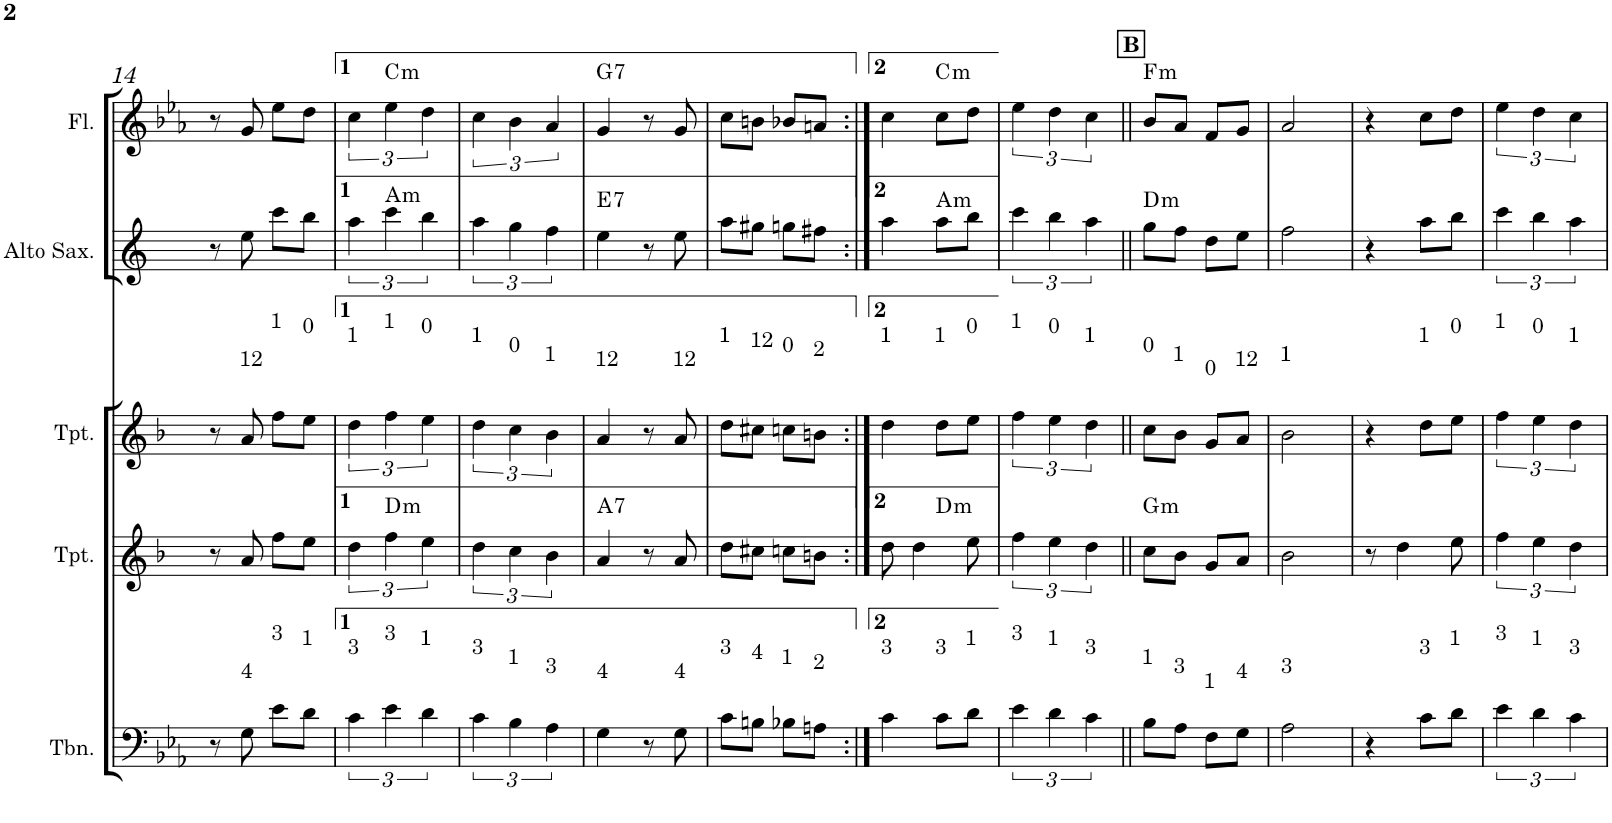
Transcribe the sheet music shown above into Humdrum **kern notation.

**kern	**kern	**harte	**kern	**kern	**harte	**kern	**harte
*part5	*part4	*part4	*part3	*part2	*part2	*part1	*part1
*staff5	*staff4	*	*staff3	*staff2	*	*staff1	*
*I"C clavF	*I"Bb	*	*I"Bb - Pirata	*I"Eb	*	*I"C clavG	*
!!LO:PB:g=z
*clefF4	*clefG2	*	*clefG2	*clefG2	*	*clefG2	*
*	*Trd1c2	*	*Trd1c2	*Trd5c9	*	*	*
*k[b-e-a-]	*k[b-]	*	*k[b-]	*k[]	*	*k[b-e-a-]	*
*E-:	*F:	*	*F:	*	*	*E-:	*
*M2/4	*M2/4	*	*M2/4	*M2/4	*	*M2/4	*
=14	=14	=14	=14	=14	=14	=14	=14
8r	8r	.	8r	8r	.	8r	.
!	!	!	!LO:TX:a:t=12	!	!	!	!
!LO:TX:a:t=4	!	!	!	!	!	!	!
8G\	8a/	.	8a/	8ee\	.	8g/	.
!	!	!	!LO:TX:a:t=1	!	!	!	!
!LO:TX:a:t=3	!	!	!	!	!	!	!
8e-\L	8ff\L	.	8ff\L	8ccc\L	.	8ee-\L	.
!	!	!	!LO:TX:a:t=0	!	!	!	!
!LO:TX:a:t=1	!	!	!	!	!	!	!
8d\J	8ee\J	.	8ee\J	8bb\J	.	8dd\J	.
=15	=15	=15	=15	=15	=15	=15	=15
!	!	!	!LO:TX:a:t=1	!	!	!	!
!LO:TX:a:t=3	!	!	!	!	!	!	!
6c\	6dd\	.	6dd\	6aa\	.	6cc\	.
!	!	!	!LO:TX:a:t=1	!	!	!	!
!LO:TX:a:t=3	!	!LO:H:kt=m	!	!	!LO:H:kt=m	!	!LO:H:kt=m
6e-\	6ff\	D:min	6ff\	6ccc\	A:min	6ee-\	C:min
!	!	!	!LO:TX:a:t=0	!	!	!	!
!LO:TX:a:t=1	!	!	!	!	!	!	!
6d\	6ee\	.	6ee\	6bb\	.	6dd\	.
=16	=16	=16	=16	=16	=16	=16	=16
!	!	!	!LO:TX:a:t=1	!	!	!	!
!LO:TX:a:t=3	!	!	!	!	!	!	!
6c\	6dd\	.	6dd\	6aa\	.	6cc\	.
!	!	!	!LO:TX:a:t=0	!	!	!	!
!LO:TX:a:t=1	!	!	!	!	!	!	!
6B-\	6cc\	.	6cc\	6gg\	.	6b-\	.
!	!	!	!LO:TX:a:t=1	!	!	!	!
!LO:TX:a:t=3	!	!	!	!	!	!	!
6A-\	6b-\	.	6b-\	6ff\	.	6a-/	.
=17	=17	=17	=17	=17	=17	=17	=17
!	!	!	!LO:TX:a:t=12	!	!	!	!
!LO:TX:a:t=4	!	!LO:H:kt=7	!	!	!LO:H:kt=7	!	!LO:H:kt=7
4G\	4a/	A:7	4a/	4ee\	E:7	4g/	G:7
8r	8r	.	8r	8r	.	8r	.
!	!	!	!LO:TX:a:t=12	!	!	!	!
!LO:TX:a:t=4	!	!	!	!	!	!	!
8G\	8a/	.	8a/	8ee\	.	8g/	.
=18	=18	=18	=18	=18	=18	=18	=18
!	!	!	!LO:TX:a:t=1	!	!	!	!
!LO:TX:a:t=3	!	!	!	!	!	!	!
8c\L	8dd\L	.	8dd\L	8aa\L	.	8cc\L	.
!	!	!	!LO:TX:a:t=12	!	!	!	!
!LO:TX:a:t=4	!	!	!	!	!	!	!
8Bn\J	8cc#X\J	.	8cc#X\J	8gg#X\J	.	8bn\J	.
!	!	!	!LO:TX:a:t=0	!	!	!	!
!LO:TX:a:t=1	!	!	!	!	!	!	!
8B-X\L	8ccn\L	.	8ccn\L	8ggn\L	.	8b-X/L	.
!	!	!	!LO:TX:a:t=2	!	!	!	!
!LO:TX:a:t=2	!	!	!	!	!	!	!
8An\J	8bn\J	.	8bn\J	8ff#X\J	.	8an/J	.
=19:|!	=19:|!	=19:|!	=19:|!	=19:|!	=19:|!	=19:|!	=19:|!
!	!	!	!LO:TX:a:t=1	!	!	!	!
!LO:TX:a:t=3	!	!	!	!	!	!	!
*	*^	*	*	*	*	*	*
4c\	8dd\	4ryy	.	4dd\	4aa\	.	4cc\	.
.	4dd\	.	.	.	.	.	.	.
!	!	!	!	!LO:TX:a:t=1	!	!	!	!
!LO:TX:a:t=3	!	!	!LO:H:kt=m	!	!	!LO:H:kt=m	!	!LO:H:kt=m
8c\L	.	4ryy	D:min	8dd\L	8aa\L	A:min	8cc\L	C:min
!	!	!	!	!LO:TX:a:t=0	!	!	!	!
!LO:TX:a:t=1	!	!	!	!	!	!	!	!
8d\J	8ee\	.	.	8ee\J	8bb\J	.	8dd\J	.
=20	=20	=20	=20	=20	=20	=20	=20	=20
!	!	!	!	!LO:TX:a:t=1	!	!	!	!
!LO:TX:a:t=3	!	!	!	!	!	!	!	!
*	*v	*v	*	*	*	*	*	*
6e-\	6ff\	.	6ff\	6ccc\	.	6ee-\	.
!	!	!	!LO:TX:a:t=0	!	!	!	!
!LO:TX:a:t=1	!	!	!	!	!	!	!
6d\	6ee\	.	6ee\	6bb\	.	6dd\	.
!	!	!	!LO:TX:a:t=1	!	!	!	!
!LO:TX:a:t=3	!	!	!	!	!	!	!
6c\	6dd\	.	6dd\	6aa\	.	6cc\	.
!!LO:REH:place=s1:a:B:cj:t=B
=21||	=21||	=21||	=21||	=21||	=21||	=21||	=21||
!	!	!	!LO:TX:a:t=0	!	!	!	!
!LO:TX:a:t=1	!	!LO:H:kt=m	!	!	!LO:H:kt=m	!	!LO:H:kt=m
8B-\L	8cc\L	G:min	8cc\L	8gg\L	D:min	8b-/L	F:min
!	!	!	!LO:TX:a:t=1	!	!	!	!
!LO:TX:a:t=3	!	!	!	!	!	!	!
8A-\J	8b-\J	.	8b-\J	8ff\J	.	8a-/J	.
!	!	!	!LO:TX:a:t=0	!	!	!	!
!LO:TX:a:t=1	!	!	!	!	!	!	!
8F\L	8g/L	.	8g/L	8dd\L	.	8f/L	.
!	!	!	!LO:TX:a:t=12	!	!	!	!
!LO:TX:a:t=4	!	!	!	!	!	!	!
8G\J	8a/J	.	8a/J	8ee\J	.	8g/J	.
=22	=22	=22	=22	=22	=22	=22	=22
!	!	!	!LO:TX:a:t=1	!	!	!	!
!LO:TX:a:t=3	!	!	!	!	!	!	!
2A-\	2b-\	.	2b-\	2ff\	.	2a-/	.
=23	=23	=23	=23	=23	=23	=23	=23
4r	8r	.	4r	4r	.	4r	.
.	4dd\	.	.	.	.	.	.
!	!	!	!LO:TX:a:t=1	!	!	!	!
!LO:TX:a:t=3	!	!	!	!	!	!	!
8c\L	.	.	8dd\L	8aa\L	.	8cc\L	.
!	!	!	!LO:TX:a:t=0	!	!	!	!
!LO:TX:a:t=1	!	!	!	!	!	!	!
8d\J	8ee\	.	8ee\J	8bb\J	.	8dd\J	.
=24	=24	=24	=24	=24	=24	=24	=24
!	!	!	!LO:TX:a:t=1	!	!	!	!
!LO:TX:a:t=3	!	!	!	!	!	!	!
6e-\	6ff\	.	6ff\	6ccc\	.	6ee-\	.
!	!	!	!LO:TX:a:t=0	!	!	!	!
!LO:TX:a:t=1	!	!	!	!	!	!	!
6d\	6ee\	.	6ee\	6bb\	.	6dd\	.
!	!	!	!LO:TX:a:t=1	!	!	!	!
!LO:TX:a:t=3	!	!	!	!	!	!	!
6c\	6dd\	.	6dd\	6aa\	.	6cc\	.
=	=	=	=	=	=	=	=
*-	*-	*-	*-	*-	*-	*-	*-
